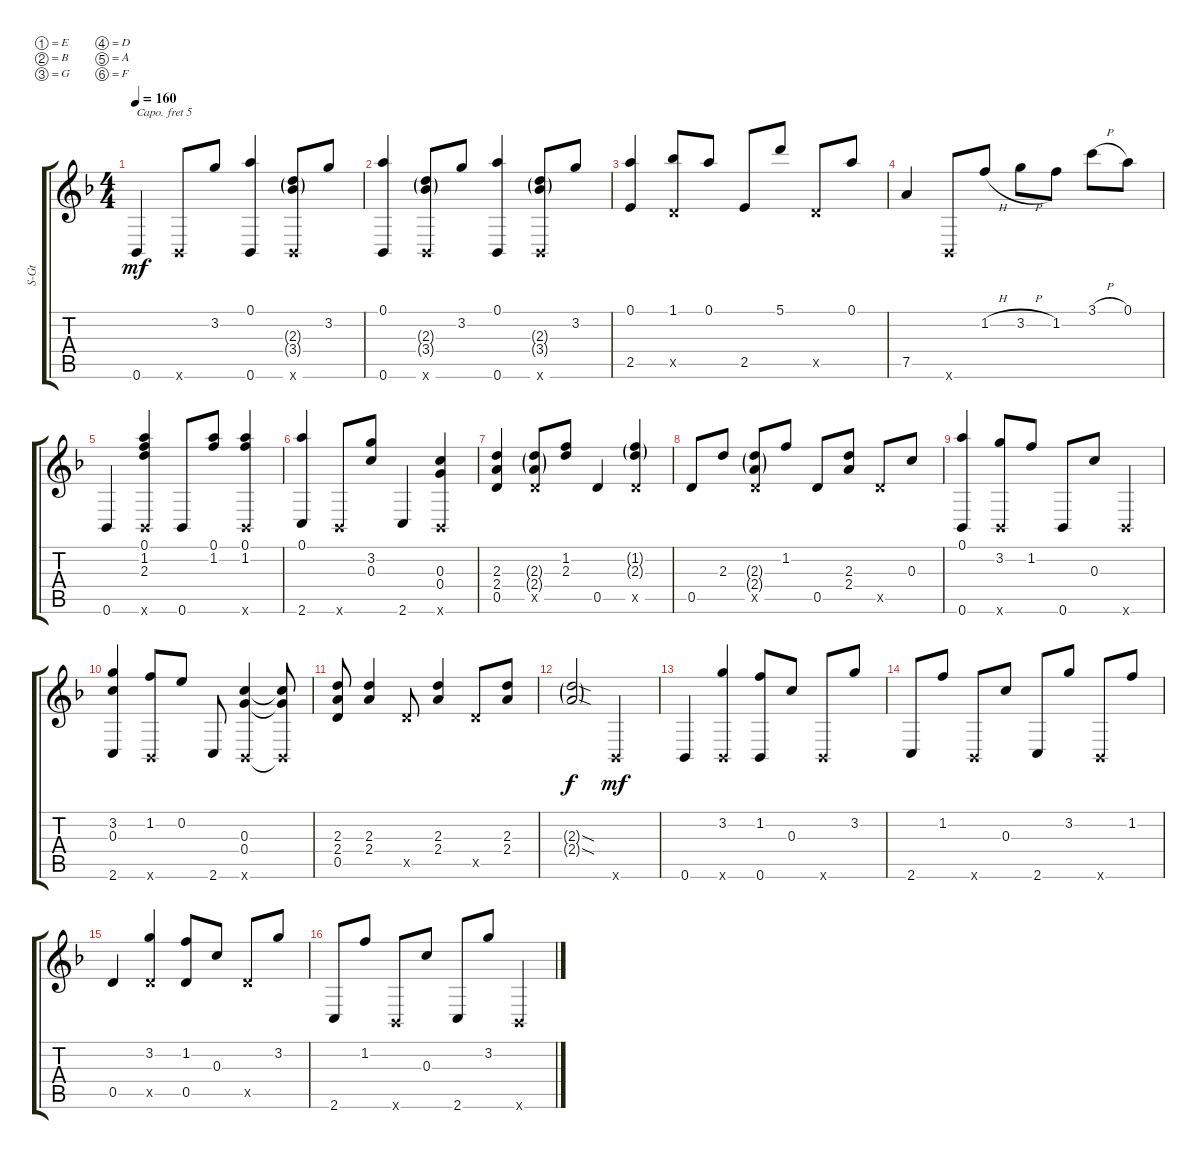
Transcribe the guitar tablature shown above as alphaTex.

\bracketExtendMode groupsimilarinstruments
\otherSystemsTrackNameOrientation horizontal
\track ("Steel Guitar" "S-Gt") {instrument acousticguitarsteel}
\staff {score tabs}
\capo 5
\tuning (E4 B3 G3 D3 A2 F1)
\ts (4 4)
\tempo 160
\clef g2
\ks f
0.6{acc forcenatural}.4{dy mf beam Up} 0.6{x acc forcenatural}.8{beam Up} 3.2{acc forcenatural}.8{beam Up} (0.1{acc forcenatural} 0.6{acc forcenatural}).4{beam Up} (2.3{g acc forcenatural} 3.4{g acc forcenatural} 0.6{x acc forcenatural}).8{beam Up} 3.2{acc forcenatural}.8{beam Up} |
(0.1{acc forcenatural} 0.6{acc forcenatural}).4{beam Up} (2.3{g acc forcenatural} 3.4{g acc forcenatural} 0.6{x acc forcenatural}).8{beam Up} 3.2{acc forcenatural}.8{beam Up} (0.1{acc forcenatural} 0.6{acc forcenatural}).4{beam Up} (2.3{g acc forcenatural} 3.4{g acc forcenatural} 0.6{x acc forcenatural}).8{beam Up} 3.2{acc forcenatural}.8{beam Up} |
(0.1{acc forcenatural} 2.5{acc forcenatural}).4{beam Up} (1.1{acc forcenatural} 0.5{x acc forcenatural}).8{beam Up} 0.1{acc forcenatural}.8{beam Up} 2.5{acc forcenatural}.8{beam Up} 5.1{acc forcenatural}.8{beam Up} 0.5{x acc forcenatural}.8{beam Up} 0.1{acc forcenatural}.8{beam Up} |
7.5{acc forcenatural}.4{beam Up} 0.6{x acc forcenatural}.8{beam Up} 1.2{h acc forcenatural}.8{beam Up} 3.2{h acc forcenatural}.8{beam Down} 1.2{acc forcenatural}.8{beam Down} 3.1{h acc forcenatural}.8{beam Down} 0.1{acc forcenatural}.8{beam Down} |
0.6{acc forcenatural}.4{beam Up} (0.1{acc forcenatural} 1.2{acc forcenatural} 2.3{acc forcenatural} 0.6{x acc forcenatural}).4{beam Up} 0.6{acc forcenatural}.8{beam Up} (0.1{acc forcenatural} 1.2{acc forcenatural}).8{beam Up} (0.1{acc forcenatural} 1.2{acc forcenatural} 0.6{x acc forcenatural}).4{beam Up} |
(0.1{acc forcenatural} 2.6{acc forcenatural}).4{beam Up} 0.6{x acc forcenatural}.8{beam Up} (3.2{acc forcenatural} 0.3{acc forcenatural}).8{beam Up} 2.6{acc forcenatural}.4{beam Up} (0.3{acc forcenatural} 0.4{acc forcenatural} 0.6{x acc forcenatural}).4{beam Up} |
(2.3{acc forcenatural} 2.4{acc forcenatural} 0.5{acc forcenatural}).4{beam Up} (2.3{g acc forcenatural} 2.4{g acc forcenatural} 0.5{x acc forcenatural}).8{beam Up} (1.2{acc forcenatural} 2.3{acc forcenatural}).8{beam Up} 0.5{acc forcenatural}.4{beam Up} (1.2{g acc forcenatural} 2.3{g acc forcenatural} 0.5{x acc forcenatural}).4{beam Up} |
0.5{acc forcenatural}.8{beam Up} 2.3{acc forcenatural}.8{beam Up} (2.3{g acc forcenatural} 2.4{g acc forcenatural} 0.5{x acc forcenatural}).8{beam Up} 1.2{acc forcenatural}.8{beam Up} 0.5{acc forcenatural}.8{beam Up} (2.3{acc forcenatural} 2.4{acc forcenatural}).8{beam Up} 0.5{x acc forcenatural}.8{beam Up} 0.3{acc forcenatural}.8{beam Up} |
(0.1{acc forcenatural} 0.6{acc forcenatural}).4{beam Up} (3.2{acc forcenatural} 0.6{x acc forcenatural}).8{beam Up} 1.2{acc forcenatural}.8{beam Up} 0.6{acc forcenatural}.8{beam Up} 0.3{acc forcenatural}.8{beam Up} 0.6{x acc forcenatural}.4{beam Up} |
(3.2{acc forcenatural} 0.3{acc forcenatural} 2.6{acc forcenatural}).4{beam Up} (1.2{acc forcenatural} 0.6{x acc forcenatural}).8{beam Up} 0.2{acc forcenatural}.8{beam Up} 2.6{acc forcenatural}.8{beam Up} (0.3{acc forcenatural} 0.4{acc forcenatural} 0.6{x acc forcenatural}).4{beam Up} (0.3{t acc forcenatural} 0.4{t acc forcenatural} 0.6{x t acc forcenatural}).8{beam Up} |
(2.3{acc forcenatural} 2.4{acc forcenatural} 0.5{acc forcenatural}).8{beam Up} (2.3{acc forcenatural} 2.4{acc forcenatural}).4{beam Up} 0.5{x acc forcenatural}.8{beam Up} (2.3{acc forcenatural} 2.4{acc forcenatural}).4{beam Up} 0.5{x acc forcenatural}.8{beam Up} (2.3{acc forcenatural} 2.4{acc forcenatural}).8{beam Up} |
(2.3{sod g acc forcenatural} 2.4{sod g acc forcenatural}).2{dy f beam Up} 0.6{x acc forcenatural}.2{dy mf beam Up} |
0.6{acc forcenatural}.4{beam Up} (3.2{acc forcenatural} 0.6{x acc forcenatural}).4{beam Up} (1.2{acc forcenatural} 0.6{acc forcenatural}).8{beam Up} 0.3{acc forcenatural}.8{beam Up} 0.6{x acc forcenatural}.8{beam Up} 3.2{acc forcenatural}.8{beam Up} |
2.6{acc forcenatural}.8{beam Up} 1.2{acc forcenatural}.8{beam Up} 0.6{x acc forcenatural}.8{beam Up} 0.3{acc forcenatural}.8{beam Up} 2.6{acc forcenatural}.8{beam Up} 3.2{acc forcenatural}.8{beam Up} 0.6{x acc forcenatural}.8{beam Up} 1.2{acc forcenatural}.8{beam Up} |
0.5{acc forcenatural}.4{beam Up} (3.2{acc forcenatural} 0.5{x acc forcenatural}).4{beam Up} (1.2{acc forcenatural} 0.5{acc forcenatural}).8{beam Up} 0.3{acc forcenatural}.8{beam Up} 0.5{x acc forcenatural}.8{beam Up} 3.2{acc forcenatural}.8{beam Up} |
2.6{acc forcenatural}.8{beam Up} 1.2{acc forcenatural}.8{beam Up} 0.6{x acc forcenatural}.8{beam Up} 0.3{acc forcenatural}.8{beam Up} 2.6{acc forcenatural}.8{beam Up} 3.2{acc forcenatural}.8{beam Up} 0.6{x acc forcenatural}.4{beam Up}
